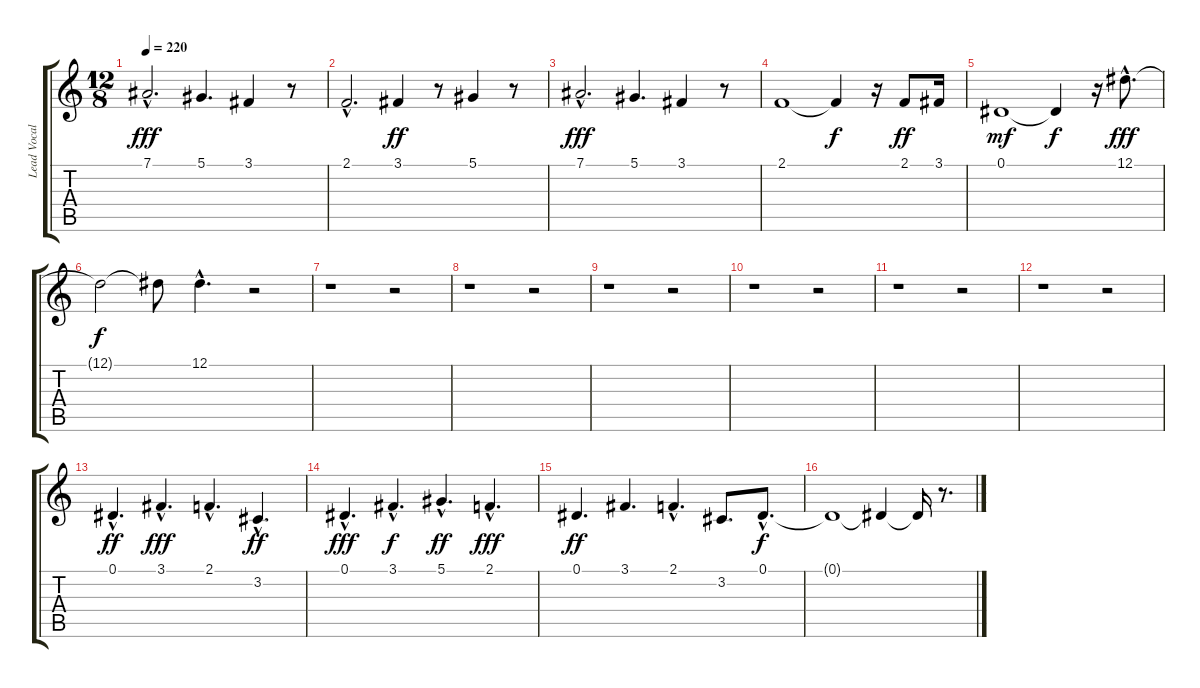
\track ("Lead Vocals" "Lead Vocal") {instrument flute}
\staff {score tabs}
\tuning (Eb4 Bb3 Gb3 Db3 Ab2 Eb2) {hide}
\ts (12 8)
\tempo 220
\clef g2
\ks c
7.1{hac}.2{d dy fff} 5.1.4{d} 3.1.4 r.8 |
2.1{hac}.2{d} 3.1.4{dy ff} r.8 5.1.4 r.8 |
7.1{hac}.2{d dy fff} 5.1.4{d} 3.1.4 r.8 |
2.1.1 2.1{t}.4{dy f} r.16 2.1.8{dy ff} 3.1.16 |
0.1.1{dy mf} 0.1{t}.4{dy f} r.16 12.1{hac}.8{d dy fff} |
12.1{t}.2{dy f} 12.1{t}.8 12.1{hac}.4{d} r.2 |
r.1 r.2 |
r.1 r.2 |
r.1 r.2 |
r.1 r.2 |
r.1 r.2 |
r.1 r.2 |
0.1{hac}.4{d dy ff} 3.1{hac}.4{d dy fff} 2.1{hac}.4{d} 3.2{hac}.4{d dy ff} |
0.1{hac}.4{d dy fff} 3.1{hac}.4{d dy f} 5.1{hac}.4{d dy ff} 2.1{hac}.4{d dy fff} |
0.1.4{d dy ff} 3.1.4{d} 2.1{hac}.4{d} 3.2.8{d} 0.1{hac}.8{d dy f} |
0.1{t}.1 0.1{t}.4 0.1{t}.16 r.8{d}
